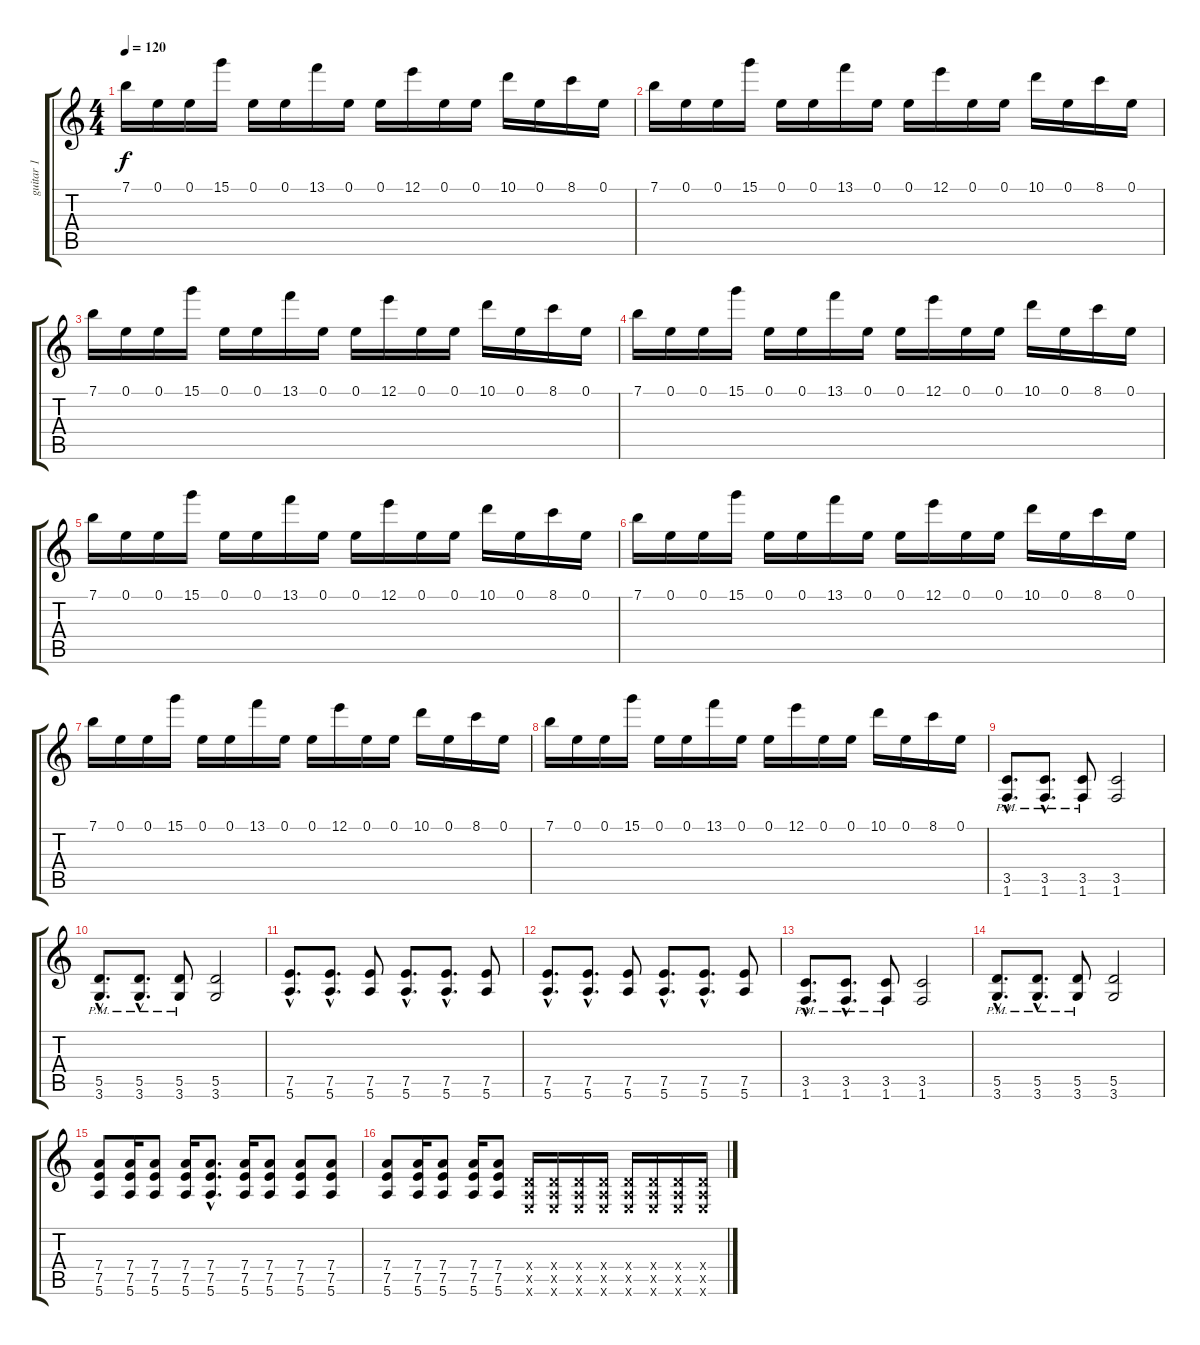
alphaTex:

\track ("guitar 1" "guitar 1") {instrument acousticguitarnylon}
\staff {score tabs}
\tuning (E4 B3 G3 D3 A2 E2) {hide}
\ts (4 4)
\tempo 120
\clef g2
\ks c
7.1.16{dy f instrument distortionguitar} 0.1.16 0.1.16 15.1.16 0.1.16 0.1.16 13.1.16 0.1.16 0.1.16 12.1.16 0.1.16 0.1.16 10.1.16 0.1.16 8.1.16 0.1.16 |
7.1.16{instrument distortionguitar} 0.1.16 0.1.16 15.1.16 0.1.16 0.1.16 13.1.16 0.1.16 0.1.16 12.1.16 0.1.16 0.1.16 10.1.16 0.1.16 8.1.16 0.1.16 |
7.1.16{instrument distortionguitar} 0.1.16 0.1.16 15.1.16 0.1.16 0.1.16 13.1.16 0.1.16 0.1.16 12.1.16 0.1.16 0.1.16 10.1.16 0.1.16 8.1.16 0.1.16 |
7.1.16{instrument distortionguitar} 0.1.16 0.1.16 15.1.16 0.1.16 0.1.16 13.1.16 0.1.16 0.1.16 12.1.16 0.1.16 0.1.16 10.1.16 0.1.16 8.1.16 0.1.16 |
7.1.16{instrument distortionguitar} 0.1.16 0.1.16 15.1.16 0.1.16 0.1.16 13.1.16 0.1.16 0.1.16 12.1.16 0.1.16 0.1.16 10.1.16 0.1.16 8.1.16 0.1.16 |
7.1.16{instrument distortionguitar} 0.1.16 0.1.16 15.1.16 0.1.16 0.1.16 13.1.16 0.1.16 0.1.16 12.1.16 0.1.16 0.1.16 10.1.16 0.1.16 8.1.16 0.1.16 |
7.1.16{instrument distortionguitar} 0.1.16 0.1.16 15.1.16 0.1.16 0.1.16 13.1.16 0.1.16 0.1.16 12.1.16 0.1.16 0.1.16 10.1.16 0.1.16 8.1.16 0.1.16 |
7.1.16{instrument distortionguitar} 0.1.16 0.1.16 15.1.16 0.1.16 0.1.16 13.1.16 0.1.16 0.1.16 12.1.16 0.1.16 0.1.16 10.1.16 0.1.16 8.1.16 0.1.16 |
(3.5{hac pm} 1.6{hac pm}).8{d} (3.5{hac pm} 1.6{hac pm}).8{d} (3.5{pm} 1.6{pm}).8 (3.5 1.6).2 |
(5.5{hac pm} 3.6{hac pm}).8{d} (5.5{hac pm} 3.6{hac pm}).8{d} (5.5{pm} 3.6{pm}).8 (5.5 3.6).2 |
(7.5{hac} 5.6{hac}).8{d} (7.5{hac} 5.6{hac}).8{d} (7.5 5.6).8 (7.5{hac} 5.6{hac}).8{d} (7.5{hac} 5.6{hac}).8{d} (7.5 5.6).8 |
(7.5{hac} 5.6{hac}).8{d} (7.5{hac} 5.6{hac}).8{d} (7.5 5.6).8 (7.5{hac} 5.6{hac}).8{d} (7.5{hac} 5.6{hac}).8{d} (7.5 5.6).8 |
(3.5{hac pm} 1.6{hac pm}).8{d} (3.5{hac pm} 1.6{hac pm}).8{d} (3.5{pm} 1.6{pm}).8 (3.5 1.6).2 |
(5.5{hac pm} 3.6{hac pm}).8{d} (5.5{hac pm} 3.6{hac pm}).8{d} (5.5{pm} 3.6{pm}).8 (5.5 3.6).2 |
(7.4 7.5 5.6).8 (7.4 7.5 5.6).16 (7.4 7.5 5.6).8 (7.4 7.5 5.6).16 (7.4{hac} 7.5{hac} 5.6{hac}).8{d} (7.4 7.5 5.6).16 (7.4 7.5 5.6).8 (7.4 7.5 5.6).8 (7.4 7.5 5.6).8 |
(7.4 7.5 5.6).8 (7.4 7.5 5.6).16 (7.4 7.5 5.6).8 (7.4 7.5 5.6).16 (7.4 7.5 5.6).8 (0.4{x} 0.5{x} 0.6{x}).16 (0.4{x} 0.5{x} 0.6{x}).16 (0.4{x} 0.5{x} 0.6{x}).16 (0.4{x} 0.5{x} 0.6{x}).16 (0.4{x} 0.5{x} 0.6{x}).16 (0.4{x} 0.5{x} 0.6{x}).16 (0.4{x} 0.5{x} 0.6{x}).16 (0.4{x} 0.5{x} 0.6{x}).16
